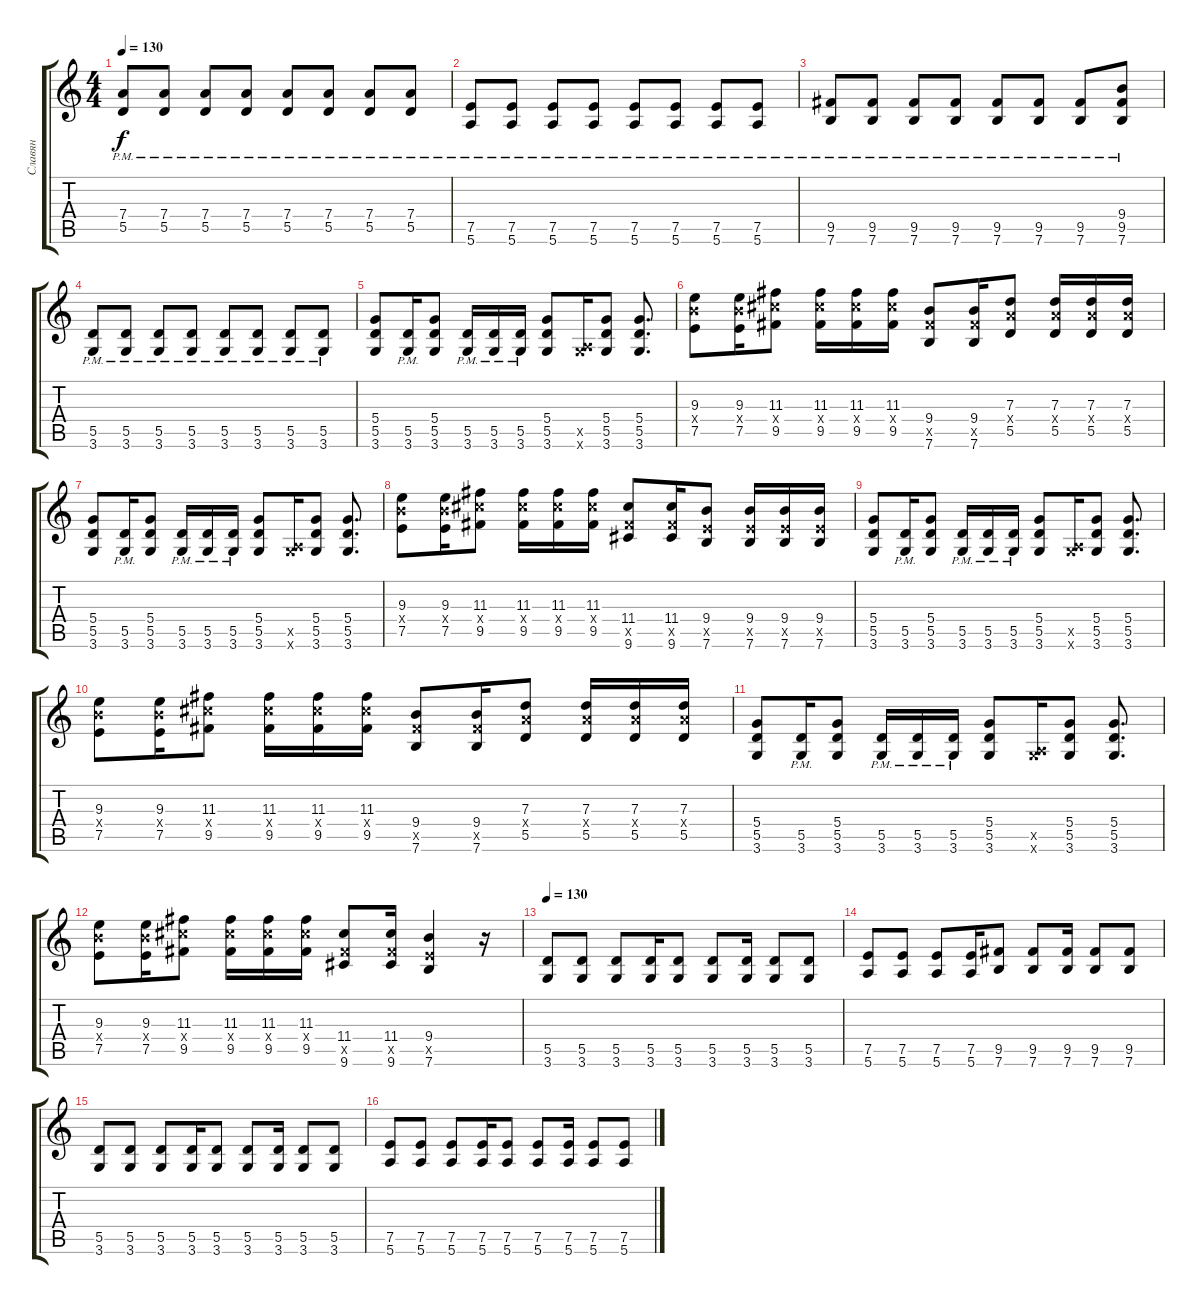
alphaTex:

\track ("Славян" "Славян") {instrument overdrivenguitar}
\staff {score tabs}
\tuning (E4 B3 G3 D3 A2 E2) {hide}
\ts (4 4)
\tempo 130
\clef g2
\ks c
(7.4{pm} 5.5{pm}).8{dy f} (7.4{pm} 5.5{pm}).8 (7.4{pm} 5.5{pm}).8 (7.4{pm} 5.5{pm}).8 (7.4{pm} 5.5{pm}).8 (7.4{pm} 5.5{pm}).8 (7.4{pm} 5.5{pm}).8 (7.4{pm} 5.5{pm}).8 |
(7.5{pm} 5.6{pm}).8 (7.5{pm} 5.6{pm}).8 (7.5{pm} 5.6{pm}).8 (7.5{pm} 5.6{pm}).8 (7.5{pm} 5.6{pm}).8 (7.5{pm} 5.6{pm}).8 (7.5{pm} 5.6{pm}).8 (7.5{pm} 5.6{pm}).8 |
(9.5{pm} 7.6{pm}).8 (9.5{pm} 7.6{pm}).8 (9.5{pm} 7.6{pm}).8 (9.5{pm} 7.6{pm}).8 (9.5{pm} 7.6{pm}).8 (9.5{pm} 7.6{pm}).8 (9.5{pm} 7.6{pm}).8 (9.4 9.5 7.6{pm}).8 |
(5.5{pm} 3.6{pm}).8 (5.5{pm} 3.6{pm}).8 (5.5{pm} 3.6{pm}).8 (5.5{pm} 3.6{pm}).8 (5.5{pm} 3.6{pm}).8 (5.5{pm} 3.6{pm}).8 (5.5{pm} 3.6{pm}).8 (5.5{pm} 3.6{pm}).8 |
(5.4 5.5 3.6).8 (5.5{pm} 3.6{pm}).16 (5.4 5.5 3.6).8 (5.5{pm} 3.6{pm}).16 (5.5{pm} 3.6{pm}).16 (5.5{pm} 3.6{pm}).16 (5.4 5.5 3.6).8 (0.5{x} 3.6{x}).16 (5.4 5.5 3.6).8 (5.4 5.5 3.6).8{d} |
(9.3 9.4{x} 7.5).8 (9.3 9.4{x} 7.5).16 (11.3 11.4{x} 9.5).8 (11.3 11.4{x} 9.5).16 (11.3 11.4{x} 9.5).16 (11.3 11.4{x} 9.5).16 (9.4 9.5{x} 7.6).8 (9.4 9.5{x} 7.6).16 (7.3 7.4{x} 5.5).8 (7.3 7.4{x} 5.5).16 (7.3 7.4{x} 5.5).16 (7.3 7.4{x} 5.5).16 |
(5.4 5.5 3.6).8 (5.5 3.6{pm}).16 (5.4 5.5 3.6).8 (5.5{pm} 3.6{pm}).16 (5.5{pm} 3.6{pm}).16 (5.5{pm} 3.6{pm}).16 (5.4 5.5 3.6).8 (0.5{x} 3.6{x}).16 (5.4 5.5 3.6).8 (5.4 5.5 3.6).8{d} |
(9.3 9.4{x} 7.5).8 (9.3 9.4{x} 7.5).16 (11.3 11.4{x} 9.5).8 (11.3 11.4{x} 9.5).16 (11.3 11.4{x} 9.5).16 (11.3 11.4{x} 9.5).16 (11.4 9.5{x} 9.6).8 (11.4 9.5{x} 9.6).16 (9.4 7.5{x} 7.6).8 (9.4 7.5{x} 7.6).16 (9.4 7.5{x} 7.6).16 (9.4 7.5{x} 7.6).16 |
(5.4 5.5 3.6).8 (5.5 3.6{pm}).16 (5.4 5.5 3.6).8 (5.5{pm} 3.6{pm}).16 (5.5{pm} 3.6{pm}).16 (5.5{pm} 3.6{pm}).16 (5.4 5.5 3.6).8 (0.5{x} 3.6{x}).16 (5.4 5.5 3.6).8 (5.4 5.5 3.6).8{d} |
(9.3 9.4{x} 7.5).8 (9.3 9.4{x} 7.5).16 (11.3 11.4{x} 9.5).8 (11.3 11.4{x} 9.5).16 (11.3 11.4{x} 9.5).16 (11.3 11.4{x} 9.5).16 (9.4 9.5{x} 7.6).8 (9.4 9.5{x} 7.6).16 (7.3 7.4{x} 5.5).8 (7.3 7.4{x} 5.5).16 (7.3 7.4{x} 5.5).16 (7.3 7.4{x} 5.5).16 |
(5.4 5.5 3.6).8 (5.5 3.6{pm}).16 (5.4 5.5 3.6).8 (5.5{pm} 3.6{pm}).16 (5.5{pm} 3.6{pm}).16 (5.5{pm} 3.6{pm}).16 (5.4 5.5 3.6).8 (0.5{x} 3.6{x}).16 (5.4 5.5 3.6).8 (5.4 5.5 3.6).8{d} |
(9.3 9.4{x} 7.5).8 (9.3 9.4{x} 7.5).16 (11.3 11.4{x} 9.5).8 (11.3 11.4{x} 9.5).16 (11.3 11.4{x} 9.5).16 (11.3 11.4{x} 9.5).16 (11.4 9.5{x} 9.6).8 (11.4 9.5{x} 9.6).16 (9.4 7.5{x} 7.6).4 r.16 |
\tempo 130
(5.5 3.6).8 (5.5 3.6).8 (5.5 3.6).8 (5.5 3.6).16 (5.5 3.6).8 (5.5 3.6).8 (5.5 3.6).16 (5.5 3.6).8 (5.5 3.6).8 |
(7.5 5.6).8 (7.5 5.6).8 (7.5 5.6).8 (7.5 5.6).16 (9.5 7.6).8 (9.5 7.6).8 (9.5 7.6).16 (9.5 7.6).8 (9.5 7.6).8 |
(5.5 3.6).8 (5.5 3.6).8 (5.5 3.6).8 (5.5 3.6).16 (5.5 3.6).8 (5.5 3.6).8 (5.5 3.6).16 (5.5 3.6).8 (5.5 3.6).8 |
(7.5 5.6).8 (7.5 5.6).8 (7.5 5.6).8 (7.5 5.6).16 (7.5 5.6).8 (7.5 5.6).8 (7.5 5.6).16 (7.5 5.6).8 (7.5 5.6).8
